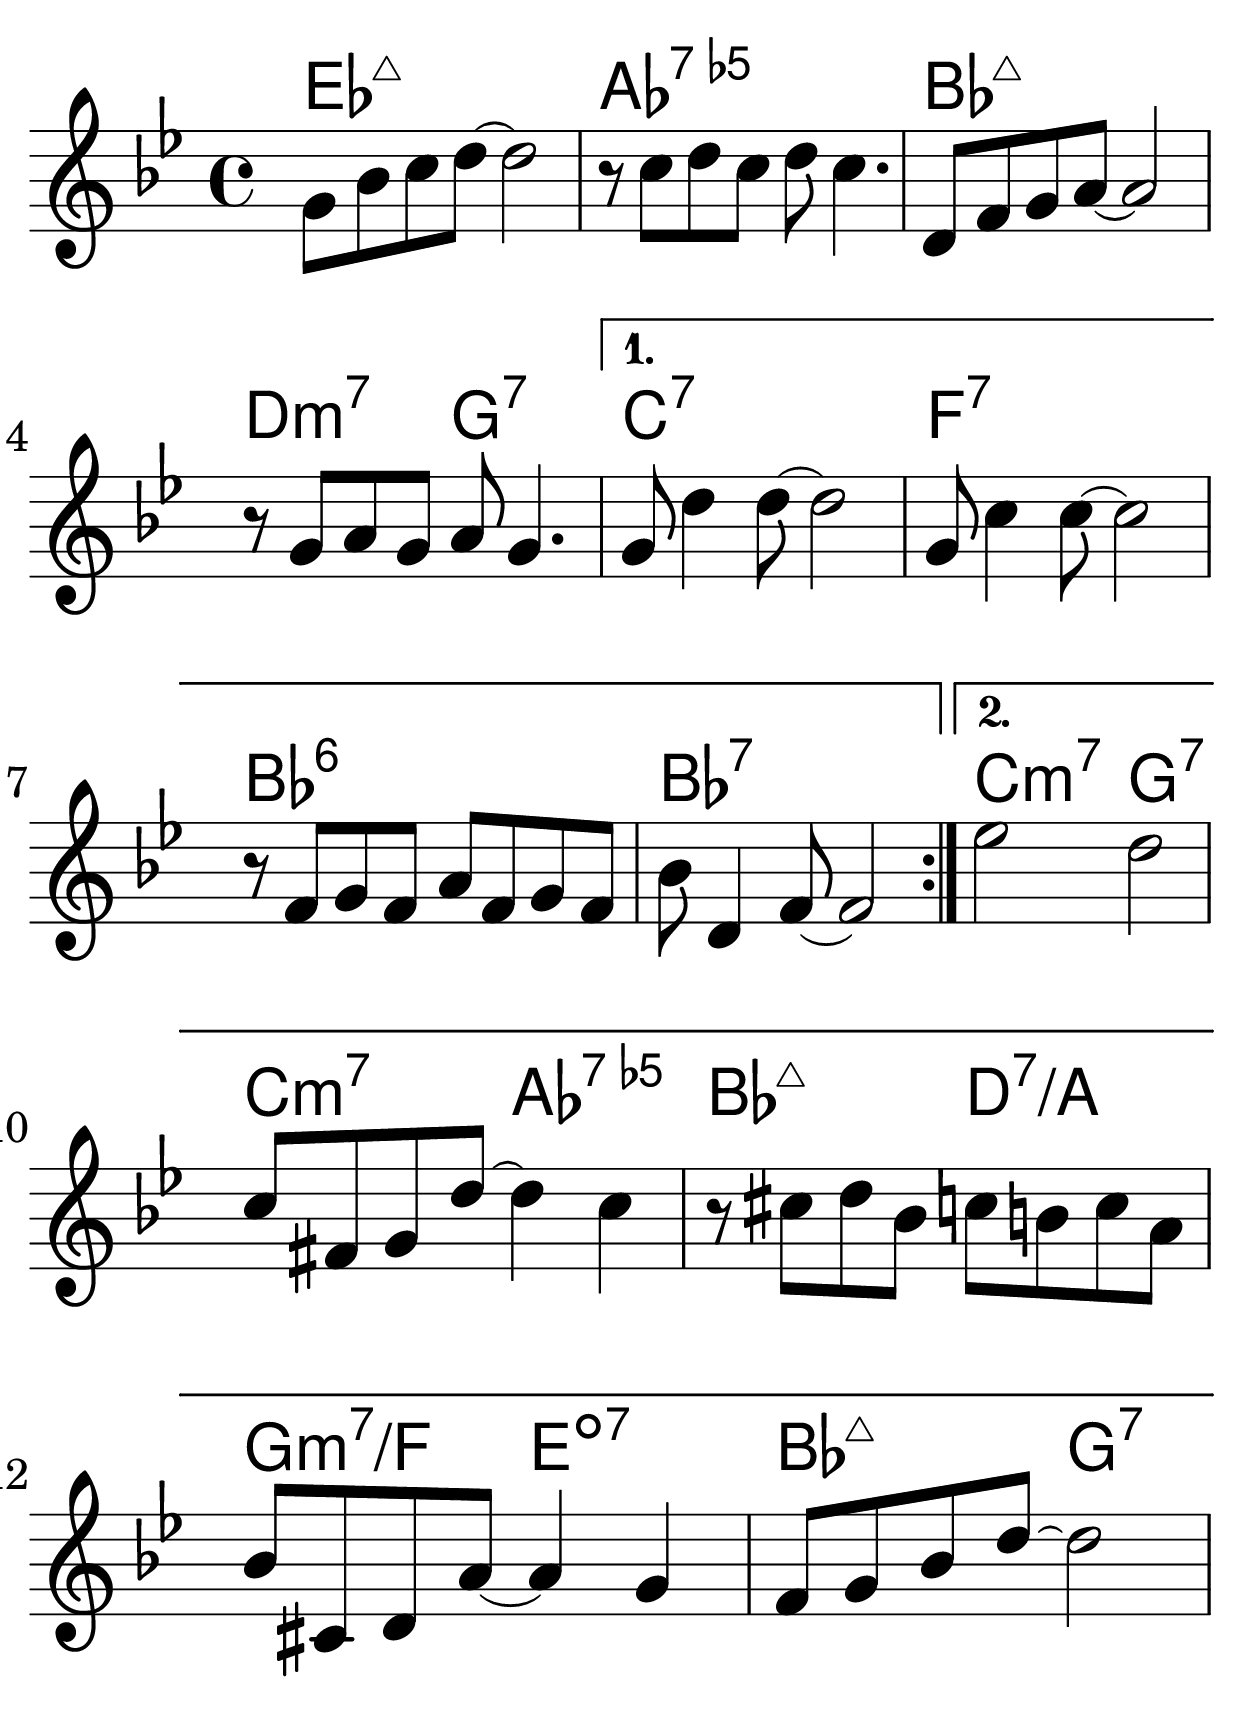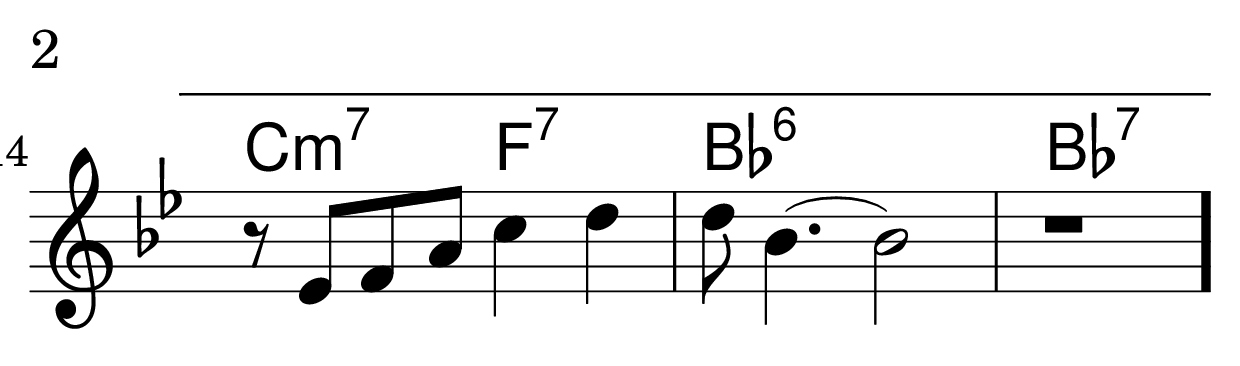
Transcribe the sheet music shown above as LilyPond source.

\version "2.24.1"

\include "page.ly"
\include "swing.ly"

\header {
  title = "After You've Gone"
  composer = "Turner Layton"
}

global = {
  \time 4/4
  \key bes \major
}

count_in = \new DrumStaff {
  \global
  \drummode
  {
    cl4 cl  cl  cl  |
  }
}

music = \new Staff \with { midiInstrument = "muted trumpet" } {
  \global
  \clef treble
  \relative c''
  \repeat volta 2
  {
    % ------+-------|-------+-------|-------+-------|-------+-------|
    g8      bes     c       d ~     d2                              |
    r8      c       d       c       d       c4.                     |
    d,8     f       g       a ~     a2                              |
    r8      g       a       g       a       g4.                     |

    \alternative {
      \volta 1 {
        % ------+-------|-------+-------|-------+-------|-------+-------|
        g8      d'4             d8 ~    d2                              |
        g,8     c4              c8 ~    c2                              |
        r8      f,      g       f       a       f       g       f       |
        bes     d,4             f8 ~    f2                              |
      }
      \volta 2 {
        % ------+-------|-------+-------|-------+-------|-------+-------|
        ees'2                           d                               |
        c8      fis,    g       d' ~    d4              c               |
        r8      cis     d       bes     c       b       c       a       |
        bes     cis,    d       a' ~    a4              g               |
        f8      g       bes     d ~     d2                              |
        r8      ees,    f       a       c4              d               |
        d8      bes4. ~                 bes2                            |
        r1                                                        \bar "."
      }
    }
  }
}

chord_names = {
  \new ChordNames {
    % NOTE: See `https://lilypond.org/doc/v2.21/Documentation/notation/common-chord-modifiers`.
    % NOTE: See `https://lilypond.org/doc/v2.23/Documentation/notation/displaying-chords`.
    \chordmode {
      %-----------+-----------|
      ees1:7+                 |
      aes:7.5-                |
      bes:7+                  |
      d2:m7       g:7         |

      c1:7                    |
      f:7                     |
      bes:6                   |
      bes:7                   |

      c2:m7       g:7         |
      c:m7        aes:7.5-    |
      bes:7+      d:7/a       |
      g:m7/f      e:dim7      |

      bes:7+      g:7         |
      c:m7        f:7         |
      bes1:6                  |
      bes:7                   |
    }
  }
}

\score {
  <<
    \chord_names
    \music
  >>
  \layout { }
}

\score {
  \unfoldRepeats
  \applySwing 8 #'(4 3)
  {
    \count_in
    \music
  }
  \midi {
    \tempo 4 = 130
  }
}
